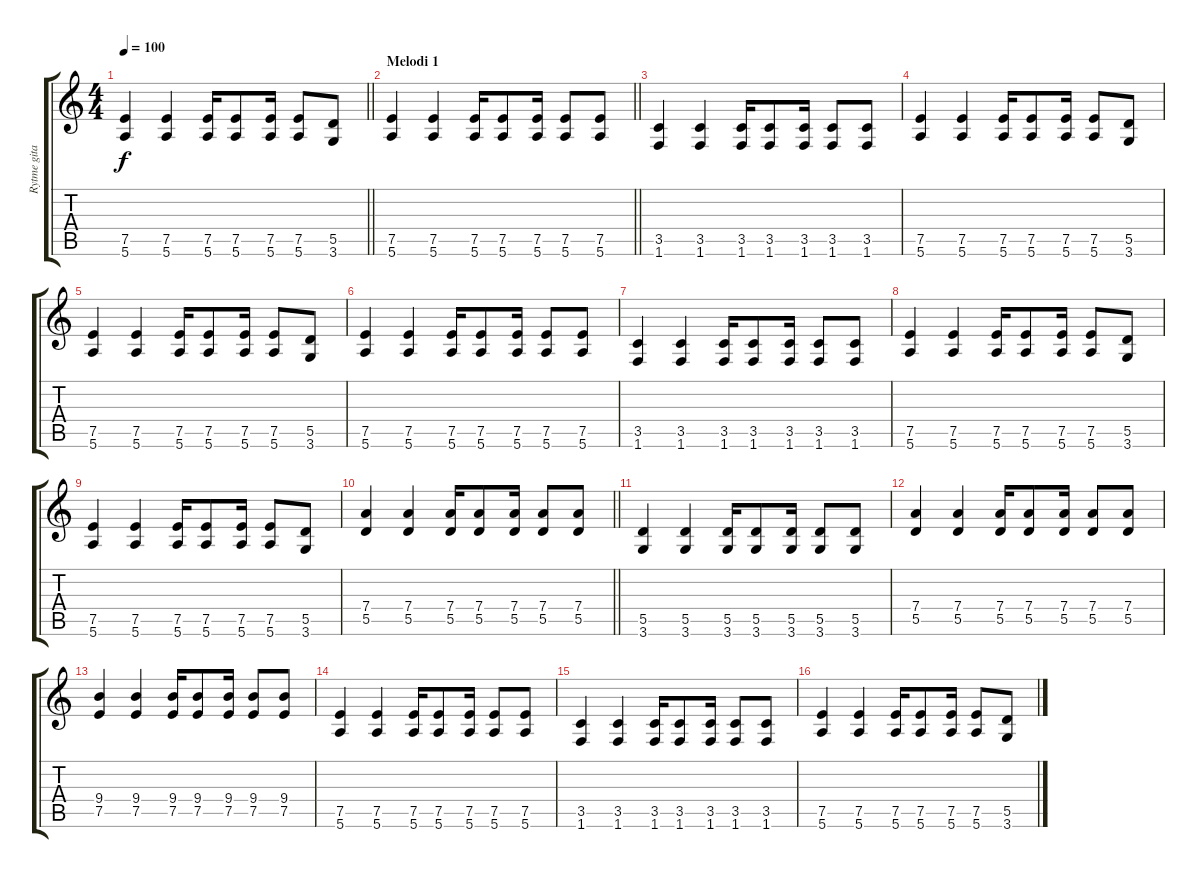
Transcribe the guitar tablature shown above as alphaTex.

\track ("Rytme gitar" "Rytme gita") {instrument overdrivenguitar}
\staff {score tabs}
\tuning (E4 B3 G3 D3 A2 E2) {hide}
\ts (4 4)
\tempo 100
\clef g2
\barLineRight lightlight
\ks c
(7.5 5.6).4{dy f} (7.5 5.6).4 (7.5 5.6).16 (7.5 5.6).8 (7.5 5.6).16 (7.5 5.6).8 (5.5 3.6).8 |
\section ("" "Melodi 1")
\barLineRight lightlight
(7.5 5.6).4 (7.5 5.6).4 (7.5 5.6).16 (7.5 5.6).8 (7.5 5.6).16 (7.5 5.6).8 (7.5 5.6).8 |
(3.5 1.6).4 (3.5 1.6).4 (3.5 1.6).16 (3.5 1.6).8 (3.5 1.6).16 (3.5 1.6).8 (3.5 1.6).8 |
(7.5 5.6).4 (7.5 5.6).4 (7.5 5.6).16 (7.5 5.6).8 (7.5 5.6).16 (7.5 5.6).8 (5.5 3.6).8 |
(7.5 5.6).4 (7.5 5.6).4 (7.5 5.6).16 (7.5 5.6).8 (7.5 5.6).16 (7.5 5.6).8 (5.5 3.6).8 |
(7.5 5.6).4 (7.5 5.6).4 (7.5 5.6).16 (7.5 5.6).8 (7.5 5.6).16 (7.5 5.6).8 (7.5 5.6).8 |
(3.5 1.6).4 (3.5 1.6).4 (3.5 1.6).16 (3.5 1.6).8 (3.5 1.6).16 (3.5 1.6).8 (3.5 1.6).8 |
(7.5 5.6).4 (7.5 5.6).4 (7.5 5.6).16 (7.5 5.6).8 (7.5 5.6).16 (7.5 5.6).8 (5.5 3.6).8 |
(7.5 5.6).4 (7.5 5.6).4 (7.5 5.6).16 (7.5 5.6).8 (7.5 5.6).16 (7.5 5.6).8 (5.5 3.6).8 |
\barLineRight lightlight
(7.4 5.5).4 (7.4 5.5).4 (7.4 5.5).16 (7.4 5.5).8 (7.4 5.5).16 (7.4 5.5).8 (7.4 5.5).8 |
(5.5 3.6).4 (5.5 3.6).4 (5.5 3.6).16 (5.5 3.6).8 (5.5 3.6).16 (5.5 3.6).8 (5.5 3.6).8 |
(7.4 5.5).4 (7.4 5.5).4 (7.4 5.5).16 (7.4 5.5).8 (7.4 5.5).16 (7.4 5.5).8 (7.4 5.5).8 |
(9.4 7.5).4 (9.4 7.5).4 (9.4 7.5).16 (9.4 7.5).8 (9.4 7.5).16 (9.4 7.5).8 (9.4 7.5).8 |
(7.5 5.6).4 (7.5 5.6).4 (7.5 5.6).16 (7.5 5.6).8 (7.5 5.6).16 (7.5 5.6).8 (7.5 5.6).8 |
(3.5 1.6).4 (3.5 1.6).4 (3.5 1.6).16 (3.5 1.6).8 (3.5 1.6).16 (3.5 1.6).8 (3.5 1.6).8 |
(7.5 5.6).4 (7.5 5.6).4 (7.5 5.6).16 (7.5 5.6).8 (7.5 5.6).16 (7.5 5.6).8 (5.5 3.6).8
